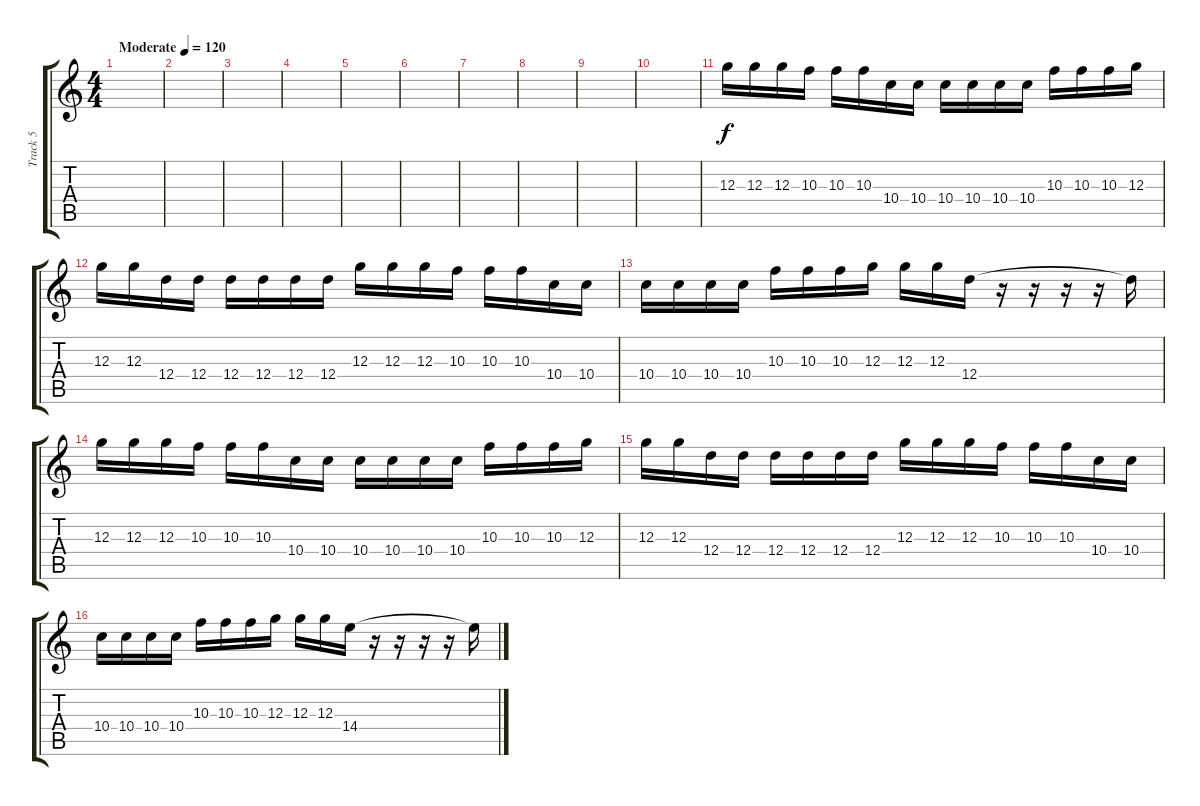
\track ("Track 5" "Track 5") {instrument distortionguitar}
\staff {score tabs}
\tuning (E4 B3 G3 D3 A2 E2) {hide}
\ts (4 4)
\tempo (120 "Moderate")
\clef g2
\ks c
|
|
|
|
|
|
|
|
|
|
12.3.16 12.3.16 12.3.16 10.3.16 10.3.16 10.3.16 10.4.16 10.4.16 10.4.16 10.4.16 10.4.16 10.4.16 10.3.16 10.3.16 10.3.16 12.3.16 |
12.3.16 12.3.16 12.4.16 12.4.16 12.4.16 12.4.16 12.4.16 12.4.16 12.3.16 12.3.16 12.3.16 10.3.16 10.3.16 10.3.16 10.4.16 10.4.16 |
10.4.16 10.4.16 10.4.16 10.4.16 10.3.16 10.3.16 10.3.16 12.3.16 12.3.16 12.3.16 12.4.16 r.16 r.16 r.16 r.16 12.4{t}.16 |
12.3.16 12.3.16 12.3.16 10.3.16 10.3.16 10.3.16 10.4.16 10.4.16 10.4.16 10.4.16 10.4.16 10.4.16 10.3.16 10.3.16 10.3.16 12.3.16 |
12.3.16 12.3.16 12.4.16 12.4.16 12.4.16 12.4.16 12.4.16 12.4.16 12.3.16 12.3.16 12.3.16 10.3.16 10.3.16 10.3.16 10.4.16 10.4.16 |
10.4.16 10.4.16 10.4.16 10.4.16 10.3.16 10.3.16 10.3.16 12.3.16 12.3.16 12.3.16 14.4.16 r.16 r.16 r.16 r.16 14.4{t}.16
